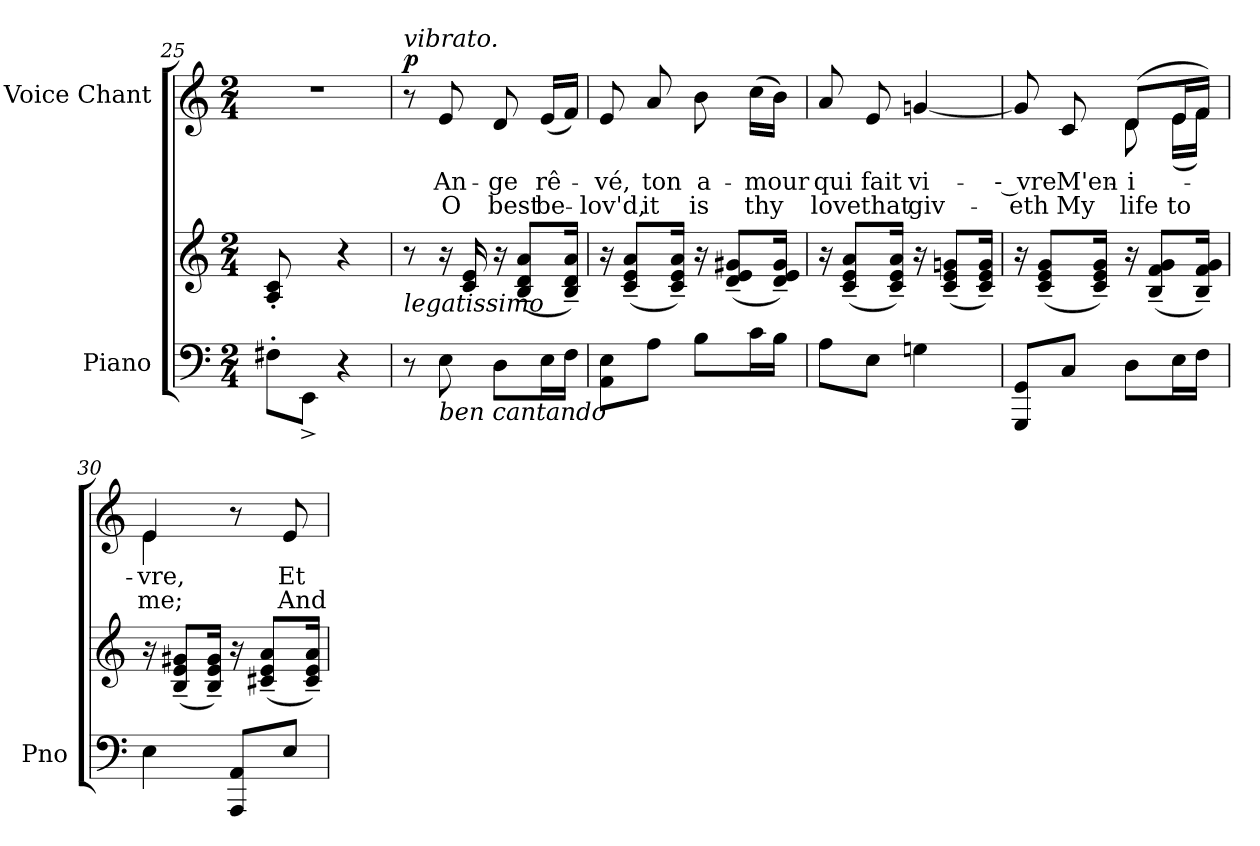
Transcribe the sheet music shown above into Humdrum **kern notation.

**kern	**kern	**kern	**text	**text	**dynam
*part2	*part2	*part1	*part1	*part1	*part1
*staff3	*staff2	*staff1	*staff1	*staff1	*staff1
*I"Piano	*	*I"Voice Chant	*	*	*
*I'Pno	*	*	*	*	*
*clefF4	*clefG2	*clefG2	*	*	*
*k[]	*k[]	*k[]	*	*	*
*M2/4	*M2/4	*M2/4	*	*	*
=25	=25	=25	=25	=25	=25
*^	*	*	*	*	*
8ryy	8F#X'\L	8A/' 8c/'L	2r	.	.	.
8D/ 8G#X/ 8B/J	8EE^\J	8ryy	.	.	.	.
4ryy	4r	4r	.	.	.	.
!!LO:LB:g=z
=26	=26	=26	=26	=26	=26	=26
!	!	!	!LO:TX:a:i:t=vibrato.	!	!	!
!	!	!LO:TX:b:i:t=legatissimo	!	!	!	!
!	!	!	!	!	!	!LO:DY:b
*v	*v	*	*	*	*	*
8r	8r	8r	.	.	p
!LO:TX:b:i:t=ben cantando	!	!	!	!	!
!	!	!	!LO:LY:b	!LO:LY:b	!
8E\	16r	8e/	An-	O	.
.	16c/ 16e/	.	.	.	.
!	!	!	!LO:LY:b	!LO:LY:b	!
8D\L	16r	8d/	-ge	best	.
.	(<8B/~ 8d/~ 8a/~L	.	.	.	.
!	!	!	!LO:LY:b	!LO:LY:b	!
16E\L	.	(<16e/LL	rê-	be-	.
16F\JJ	16B/~ 16d/~ 16a/~Jk)	16f/JJ)	.	.	.
=27	=27	=27	=27	=27	=27
!	!	!	!LO:LY:b	!LO:LY:b	!
8AA\ 8E\L	16r	8e/	-vé,	-lov'd,	.
.	(<8c/~ 8e/~ 8a/~L	.	.	.	.
!	!	!	!LO:LY:b	!LO:LY:b	!
8A\J	.	8a/	ton	it	.
.	16c/~ 16e/~ 16a/~Jk)	.	.	.	.
!	!	!	!LO:LY:b	!LO:LY:b	!
8B\L	16r	8b\	a-	is	.
.	(<8d/~ 8e/~ 8g#X/~L	.	.	.	.
!	!	!	!LO:LY:b	!LO:LY:b	!
16c\L	.	(>16cc\LL	-mour	thy	.
16B\JJ	16d/~ 16e/~ 16g#/~Jk)	16b\JJ)	.	.	.
=28	=28	=28	=28	=28	=28
!	!	!	!LO:LY:b	!LO:LY:b	!
8A\L	16r	8a/	qui	love	.
.	(<8c/~ 8e/~ 8a/~L	.	.	.	.
!	!	!	!LO:LY:b	!LO:LY:b	!
8E\J	.	8e/	fait	that	.
.	16c/~ 16e/~ 16a/~Jk)	.	.	.	.
!	!	!	!LO:LY:b	!LO:LY:b	!
4Gn\	16r	[4gn/	vi-	giv-	.
.	(<8c/~ 8e/~ 8gn/~L	.	.	.	.
.	16c/~ 16e/~ 16g/~Jk)	.	.	.	.
!!LO:LB:g=z
=29	=29	=29	=29	=29	=29
!	!	!	!LO:LY:b	!LO:LY:b	!
*	*	*^	*	*	*
8GGG/ 8GG/L	16r	8g/]	4ryy	-- vre	-eth	.
.	(<8c/~ 8e/~ 8g/~L	.	.	.	.	.
!	!	!	!	!LO:LY:b	!LO:LY:b	!
8C/J	.	8c/	.	M'en-	My	.
.	16c/~ 16e/~ 16g/~Jk)	.	.	.	.	.
!	!	!	!	!LO:LY:b	!LO:LY:b	!
8D\L	16r	(>8d/L	8d\	-i-	life	.
.	(<8B/~ 8f/~ 8g/~L	.	.	.	.	.
!	!	!	!	!	!LO:LY:b	!
16E\L	.	16e/L	(<16e\LL	.	-to	.
16F\JJ	16B/~ 16f/~ 16g/~Jk)	16f/JJ)	16f\JJ)	.	.	.
=30	=30	=30	=30	=30	=30	=30
!	!	!	!	!LO:LY:b	!LO:LY:b	!
4E\	16r	4e/	4e\	-vre,	me;	.
.	(<8B/~ 8e/~ 8g#X/~L	.	.	.	.	.
.	16B/~ 16e/~ 16g#/~Jk)	.	.	.	.	.
8AAA/ 8AA/L	16r	8r	4ryy	.	.	.
.	(<8c#X/~ 8e/~ 8a/~L	.	.	.	.	.
!	!	!	!	!LO:LY:b	!LO:LY:b	!
8E/J	.	8e/	.	Et	And	.
.	16c#/~ 16e/~ 16a/~Jk)	.	.	.	.	.
*	*	*v	*v	*	*	*
=	=	=	=	=	=
*-	*-	*-	*-	*-	*-
